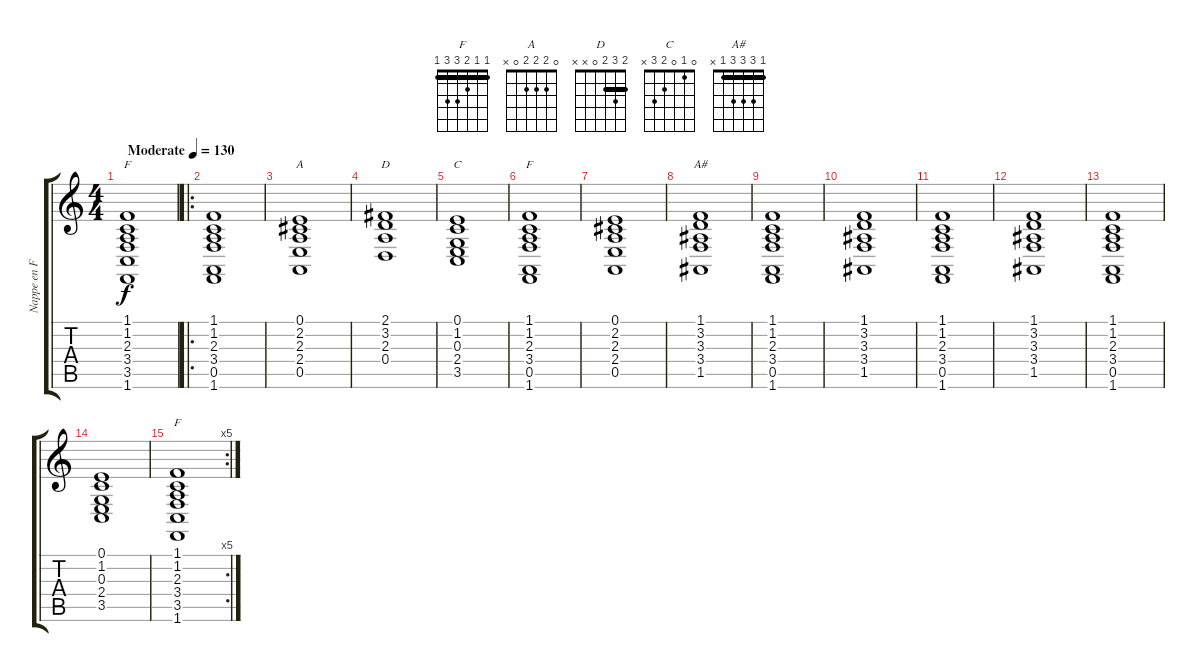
\track ("Nappe en F" "Nappe en F") {instrument stringensemble1}
\staff {score tabs}
\tuning (E4 B3 G3 D3 A2 E2) {hide}
\chord ("F" x x x x x x)
\chord ("A" 0 2 2 2 0 x)
\chord ("D" 2 3 2 0 x x) {barre 2}
\chord ("C" 0 1 0 2 3 x)
\chord ("F" 1 1 2 3 0 1) {barre 1}
\chord ("A#" 1 3 3 3 1 x) {barre 1}
\chord ("F" 1 1 2 3 3 1) {barre 1}
\ts (4 4)
\tempo (130 "Moderate")
\clef g2
\ks c
(1.1 1.2 2.3 3.4 3.5 1.6).1{ch "F" dy f instrument stringensemble1} |
\ro
(1.1 1.2 2.3 3.4 0.5 1.6).1 |
(0.1 2.2 2.3 2.4 0.5).1{ch "A"} |
(2.1 3.2 2.3 0.4).1{ch "D"} |
(0.1 1.2 0.3 2.4 3.5).1{ch "C"} |
(1.1 1.2 2.3 3.4 0.5 1.6).1{ch "F"} |
(0.1 2.2 2.3 2.4 0.5).1 |
(1.1 3.2 3.3 3.4 1.5).1{ch "A#"} |
(1.1 1.2 2.3 3.4 0.5 1.6).1 |
(1.1 3.2 3.3 3.4 1.5).1 |
(1.1 1.2 2.3 3.4 0.5 1.6).1 |
(1.1 3.2 3.3 3.4 1.5).1 |
(1.1 1.2 2.3 3.4 0.5 1.6).1 |
(0.1 1.2 0.3 2.4 3.5).1 |
\rc 5
(1.1 1.2 2.3 3.4 3.5 1.6).1{ch "F"}
